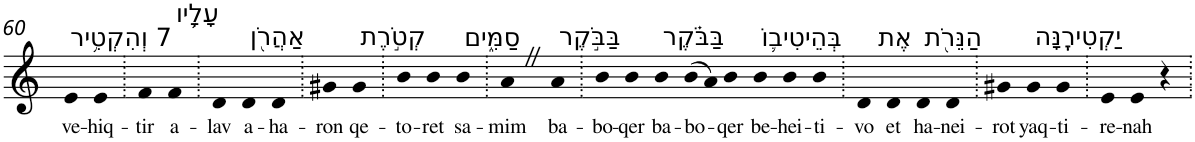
**kern	**text
*part1	*part1
*staff1	*staff1
*I"Piano	*
*I'Pno	*
!!LO:PB:g=z
*clefG2	*
*k[]	*
=60	=60
!LO:TX:a:t=7 וְהִקְטִ֥יר	!
!	!LO:LY:b
4e	ve-
!	!LO:LY:b
4e	-hiq-
=61.	=61.
!	!LO:LY:b
4f	-tir
!LO:TX:a:t=עָלָ֛יו	!
!	!LO:LY:b
4f	a-
=62.	=62.
!	!LO:LY:b
4d	-lav
!LO:TX:a:t=אַהֲרֹ֖ן	!
!	!LO:LY:b
4d	a-
!	!LO:LY:b
4d	-ha-
=63.	=63.
!	!LO:LY:b
4g#X	-ron
!LO:TX:a:t=קְטֹ֣רֶת	!
!	!LO:LY:b
4g#	qe-
=64.	=64.
!	!LO:LY:b
4b	-to-
!	!LO:LY:b
4b	-ret
!LO:TX:a:t=סַמִּ֑ים	!
!	!LO:LY:b
4b	sa-
=65.	=65.
!	!LO:LY:b
4aZ	-mim
!LO:TX:a:t=בַּבֹּ֣קֶר	!
!	!LO:LY:b
4a	ba-
=66.	=66.
!	!LO:LY:b
4b	-bo-
!	!LO:LY:b
4b	-qer
!LO:TX:a:t=בַּבֹּ֗קֶר	!
!	!LO:LY:b
4b	ba-
!	!LO:LY:b
(8b	-bo-
8a)	.
!	!LO:LY:b
4b	-qer
!LO:TX:a:t=בְּהֵיטִיב֛וֹ	!
!	!LO:LY:b
4b	be-
!	!LO:LY:b
4b	-hei-
!	!LO:LY:b
4b	-ti-
=67.	=67.
!	!LO:LY:b
4d	-vo
!LO:TX:a:t=אֶת	!
!	!LO:LY:b
4d	et
!LO:TX:a:t=הַנֵּרֹ֖ת	!
!	!LO:LY:b
4d	ha-
!	!LO:LY:b
4d	-nei-
=68.	=68.
!	!LO:LY:b
4g#X	-rot
!LO:TX:a:t=יַקְטִירֶֽנָּה	!
!	!LO:LY:b
4g#	yaq-
!	!LO:LY:b
4g#	-ti-
=69.	=69.
!	!LO:LY:b
4e	-re-
!	!LO:LY:b
4e	-nah
4r	.
=.	=.
*-	*-
